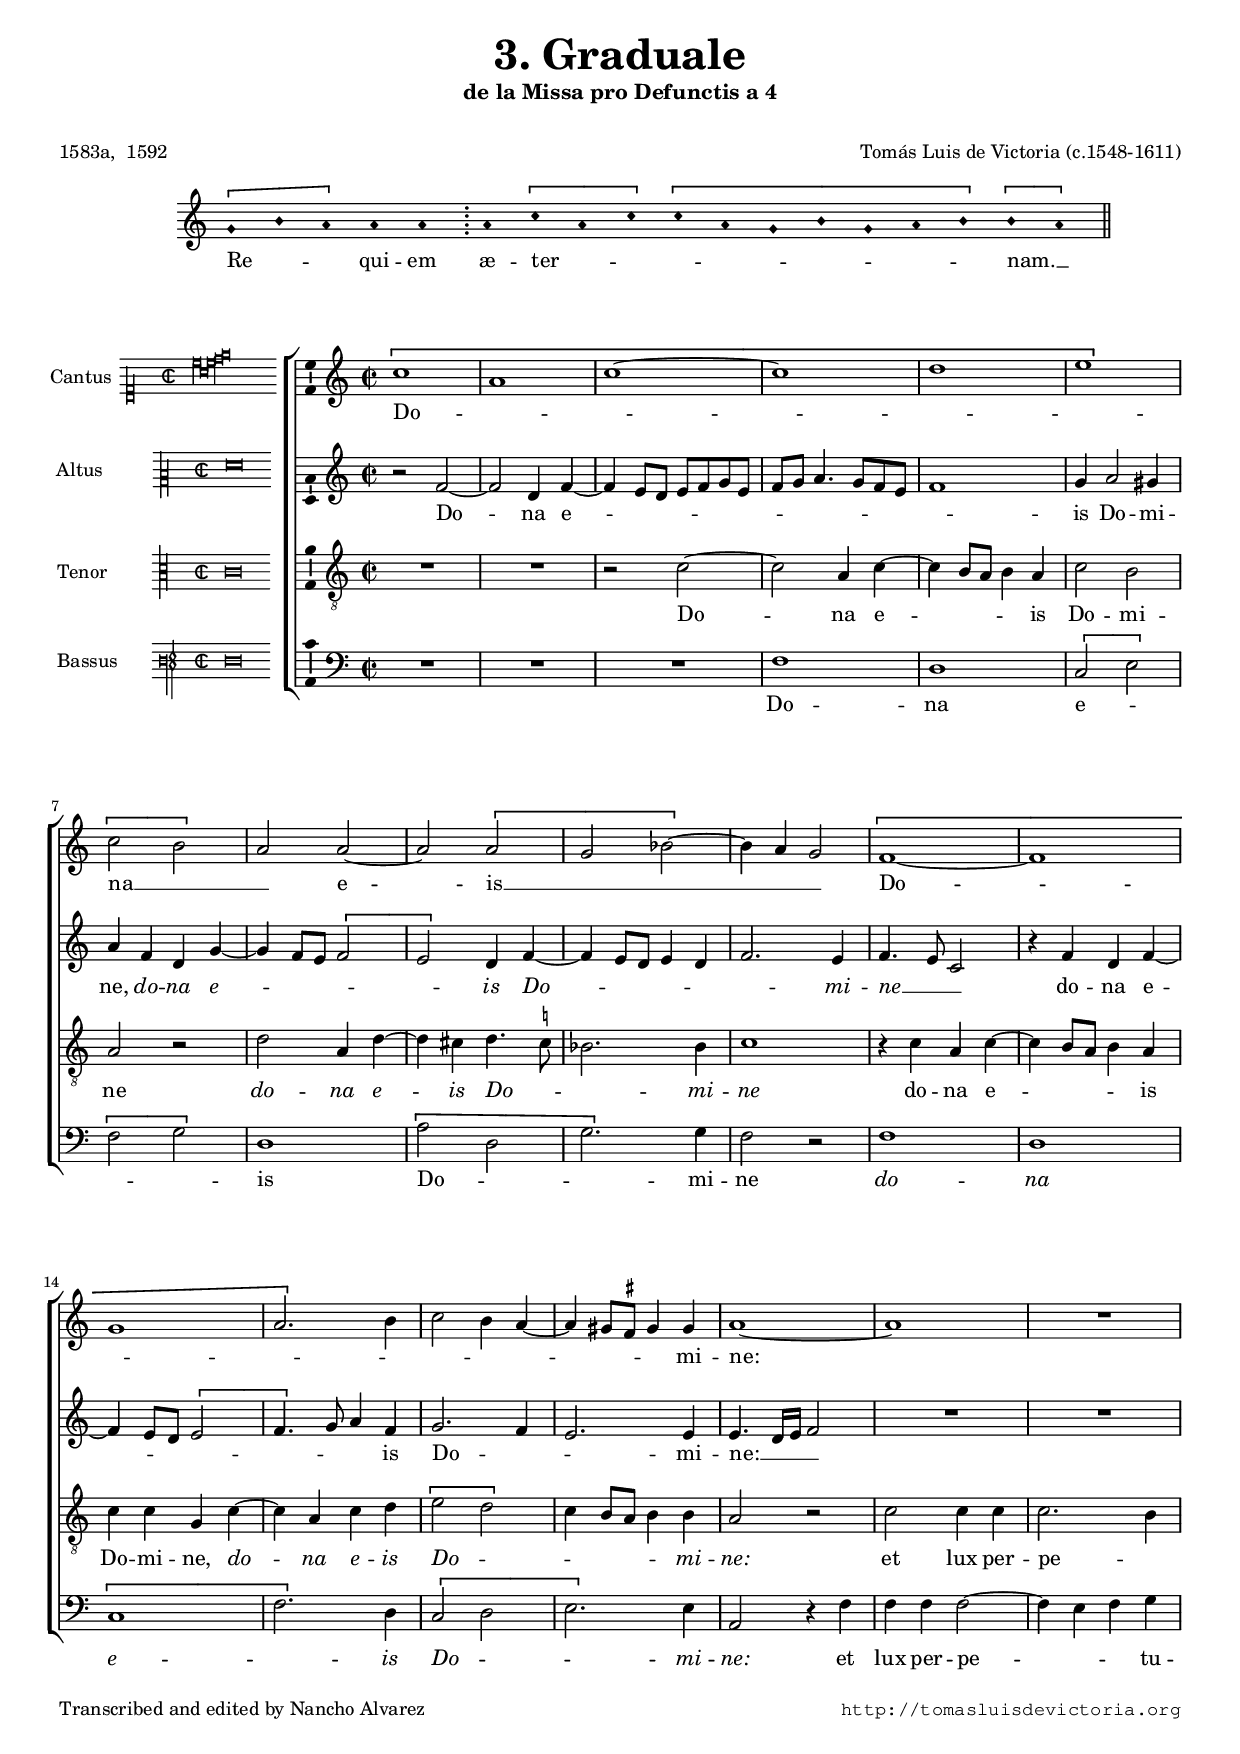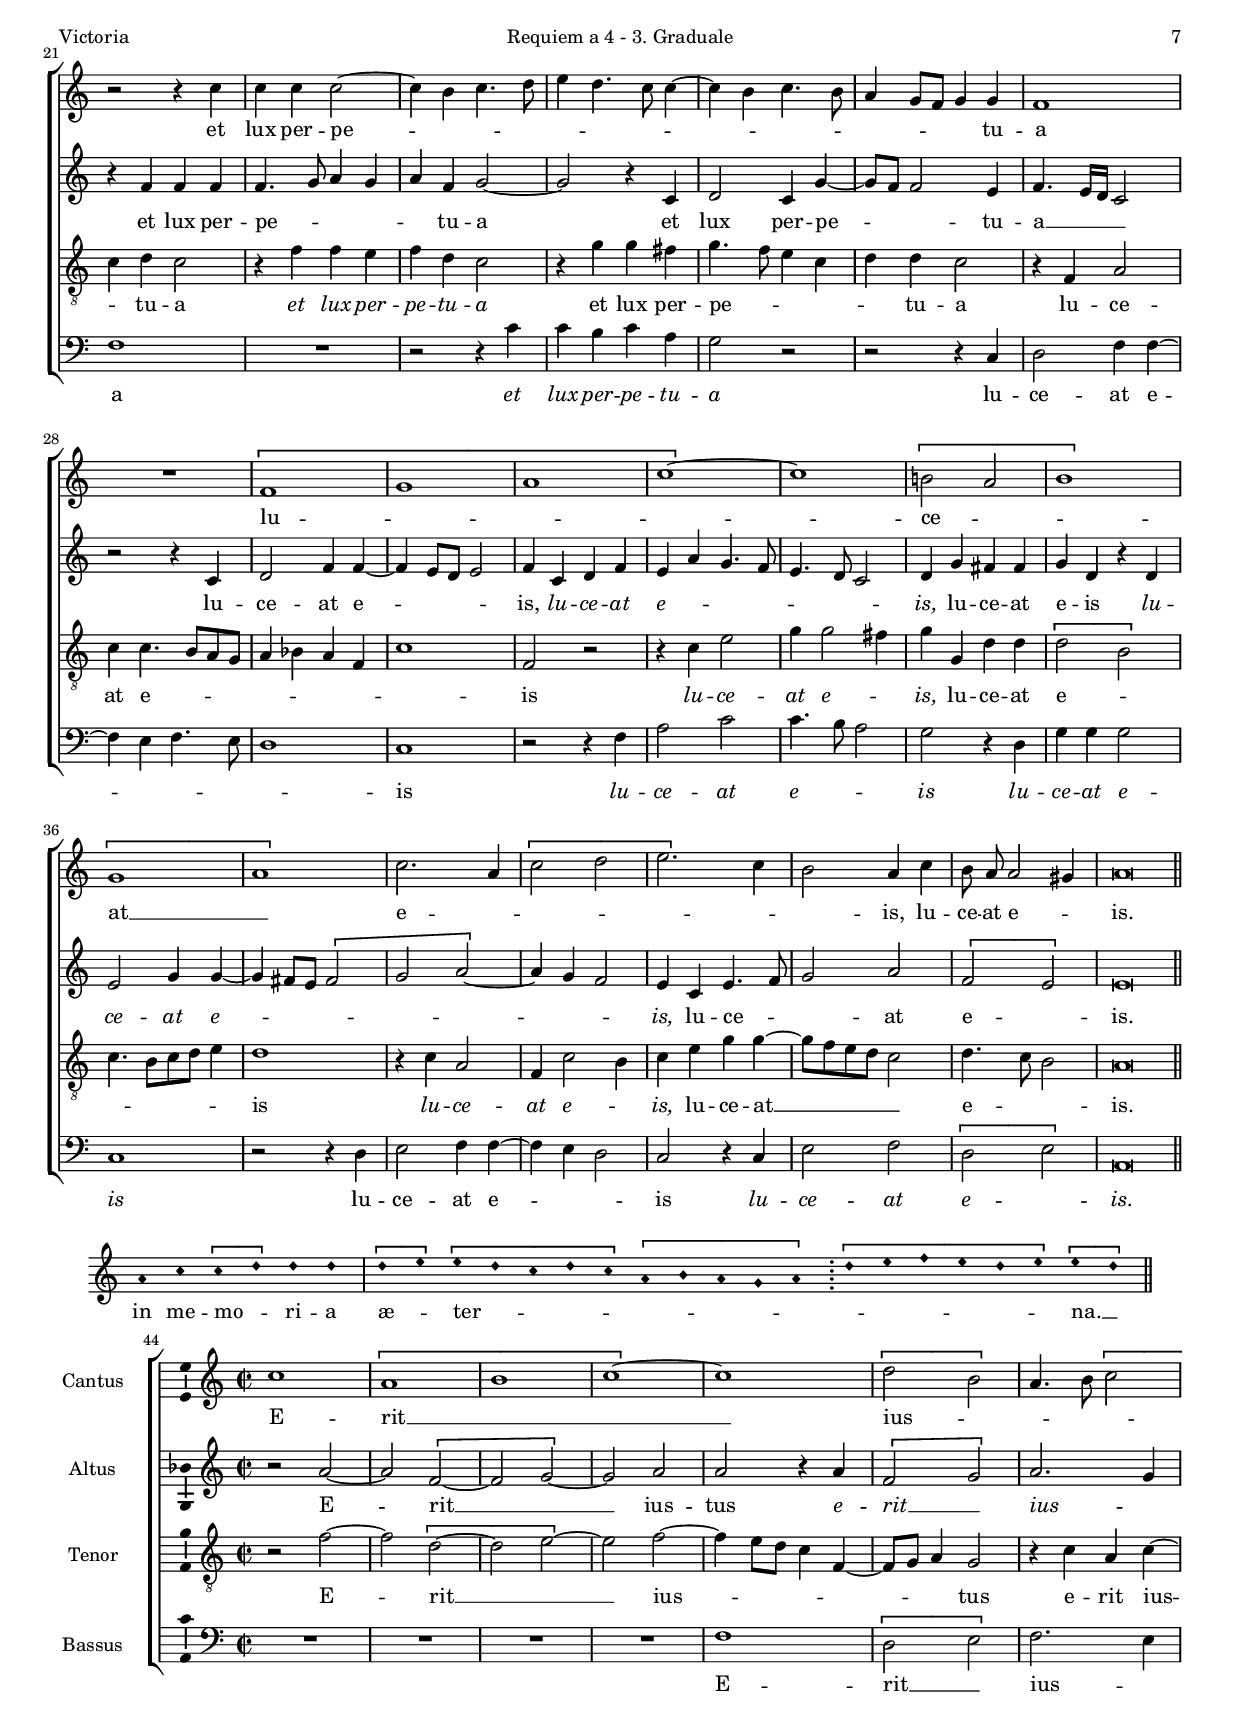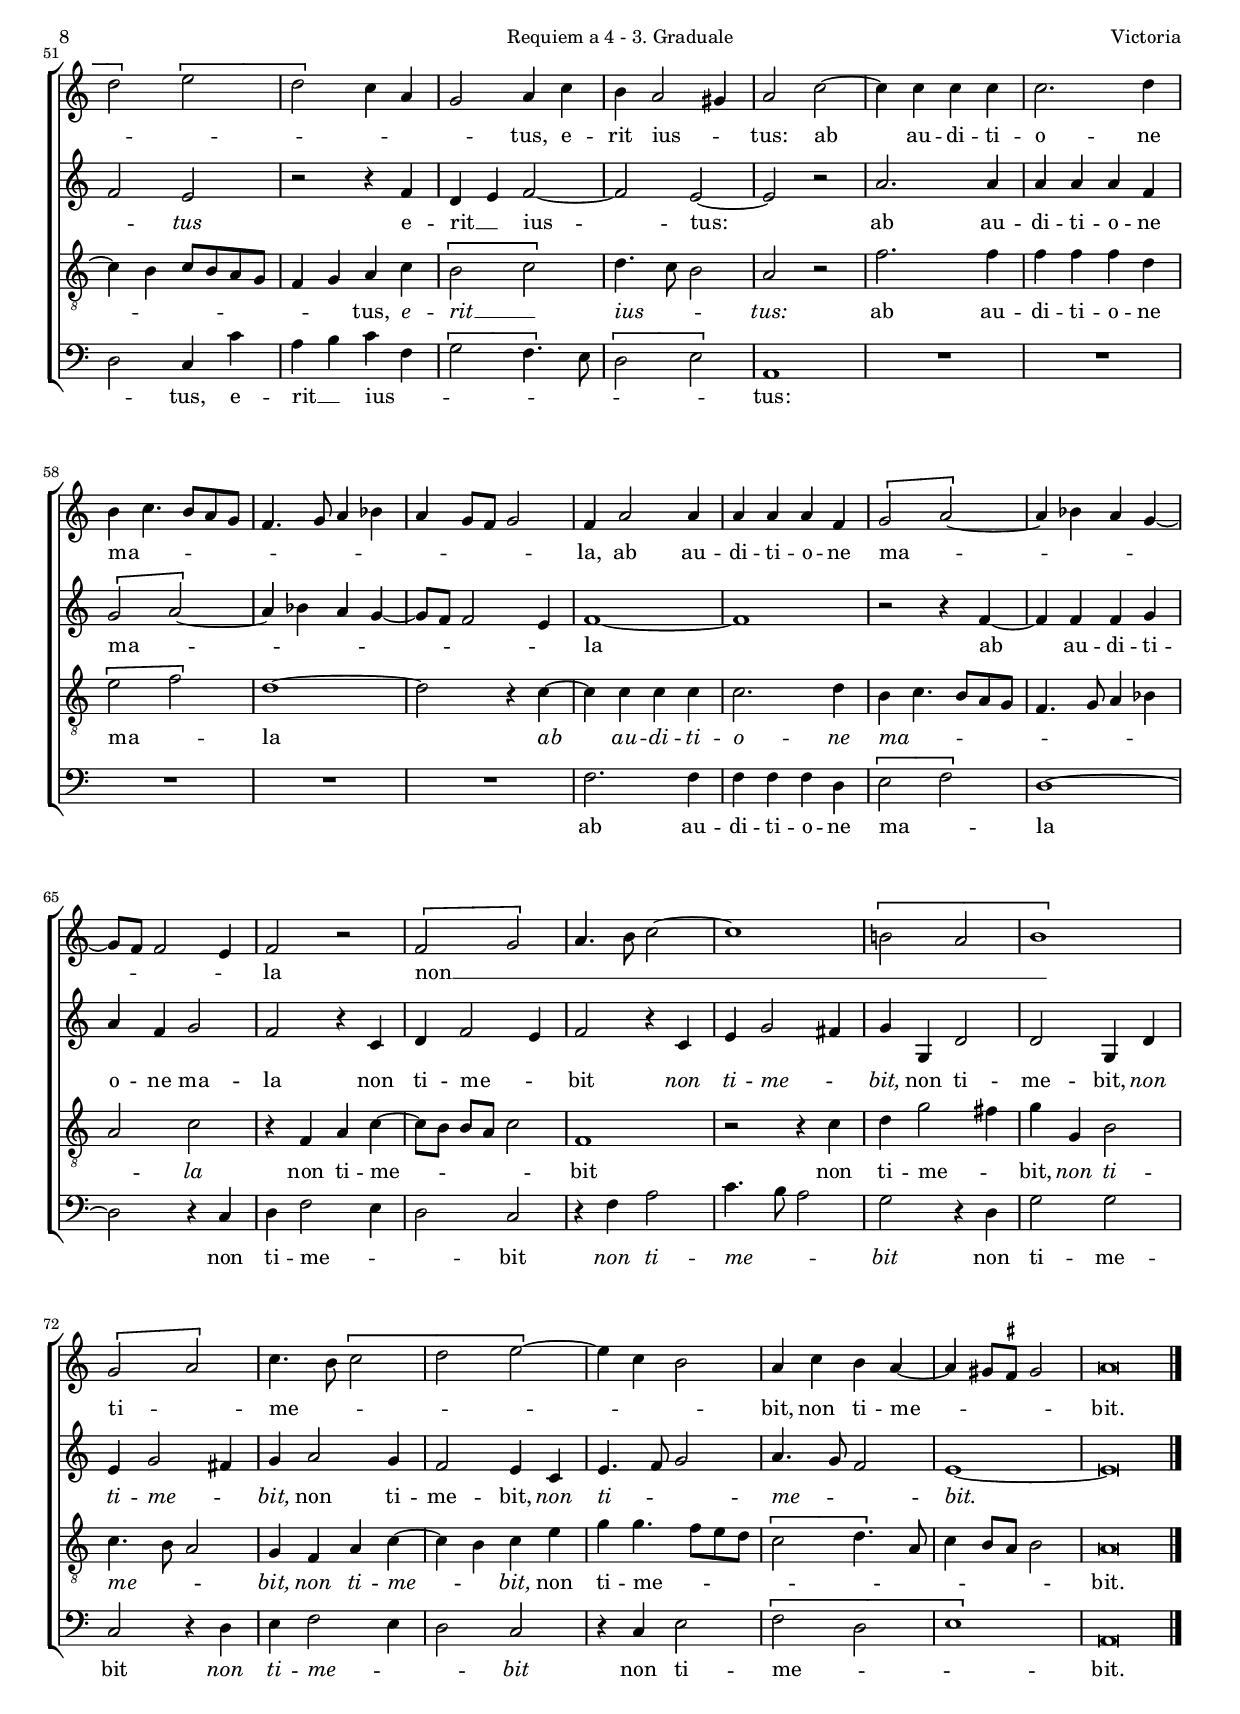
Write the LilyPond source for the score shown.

\version "2.18.0"

#(set-default-paper-size "a4")
#(set-global-staff-size 16.4)
#(ly:set-option 'point-and-click #f)
%mobile -s15.5 -i3.5 -ball

italicas=\override LyricText.font-shape = #'italic
rectas=\override LyricText.font-shape = #'upright
ss=\once \set suggestAccidentals = ##t
incipitwidth = 20
mtempo={\tempo 4 = 100}
mtempob={\tempo 4 = 50}

htitle="Requiem a 4 - 3. Graduale"
hcomposer="Victoria"

\header {
	title=\markup{\fontsize #3 "3. Graduale"}
	subtitle="de la Missa pro Defunctis a 4"
	subsubtitle=\markup{\null \vspace #1 }
	composer="Tomás Luis de Victoria (c.1548-1611)"
        pdfauthor=\composer
	%opus="(-)"
	poet=\markup{"1583a,  1592"}
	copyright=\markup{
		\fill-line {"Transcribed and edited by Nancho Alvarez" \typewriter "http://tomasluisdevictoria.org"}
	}
%	tagline=""
}

\markup{\null \vspace #.1 }
\score {\transpose c c {
<<
         \new Voice = "canto" \transpose c f {
         	 %\set Staff.instrumentName=""
                 \override Staff.TimeSignature.stencil = #'()
                 \override Stem.transparent = ##t
                 \set Score.timing = ##f
                 \override NoteHead.style = #'neomensural         
                 \clef "treble" 
                 \key g \major \clef treble
	\[d'4 fis' e'\] e' e' \bar ";"
	e' \[g' e' g'\] \[g' e' d' fis' d' e' fis'\] \[fis' e'\] \bar "||"
}
         \new Lyrics \lyricsto "canto" {
              Re -- _ _ qui -- em
æ -- ter -- _ _ _ _ _ _ _ _ _ nam. __ _
         }
>>
        }%transpose

\layout {
        \override LigatureBracket.padding = #1
        line-width=17.8\cm 
        indent=2.0\cm
        ragged-right = ##f
		%tablet line-width=16\cm
		%tablet indent=0\cm
}
}

%tablet \pageBreak


global={\key c \major \time 2/2 \skip 1*43 \bar "||"

}

cantus={
	\[c''1 |
	a' |
	c'' ~ |
	c'' |
%5
	d'' |
	e''\]
	\[c''2 b'\] |
	a' a' ~ |
	a' \[a' |
%10
	g' bes' ~ \] |
	bes'4 a' g'2 |
	\[f'1 ~ |
	f' |
	g' |
%15
	a'2.\] b'4 |
	c''2 b'4 a' ~ |
	a' gis'8 \ss fis' gis'4 gis' |
	a'1 ~ |
	a' |
%20
	R1*4/4 |
	r2 r4 c'' |
	c'' c'' c''2 ~ |
	c''4 b' c''4. d''8 |
	e''4 d''4. c''8 c''4 ~ |
%25
	c'' b' c''4. b'8 |
	a'4 g'8 f' g'4 g' |
	f'1 |
	R1*4/4 |
	\[f'1 |
%30
	g' |
	a' |
	c'' ~ \]
	c'' |
	\[b'!2 a' |
%35
	b'1\] |
	\[g' |
	a'\] |
	c''2. a'4 |
	\[c''2 d'' |
%40
	e''2.\] c''4 |
	b'2 a'4 c'' |
	\set Staff.autoBeaming = ##f
	b'8 a' a'2 gis'4 |
	\set Staff.autoBeaming = ##t
	a'\breve*1/2 |
}

altus={
	r2 f' ~ |
	f' d'4 f' ~ |
	f' e'8 d' e' f' g' e' |
	f' g' a'4. g'8 f' e' |
%5
	f'1 |
	g'4 a'2 gis'4 |
	a' f' d' g' ~ |
	g' f'8 e' \[f'2 |
	e'\] d'4 f' ~ |
%10
	f' e'8 d' e'4 d' |
	f'2. e'4 |
	f'4. e'8 c'2 |
	r4 f' d' f' ~ |
	f' e'8 d' \[e'2 |
%15
	f'4.\] g'8 a'4 f' |
	g'2. f'4 |
	e'2. e'4 |
	e'4. d'16 e' f'2 |
	R1*4/4 |
%20
	R1*4/4 |
	r4 f' f' f' |
	f'4. g'8 a'4 g' |
	a' f' g'2 ~ |
	g' r4 c' |
%25
	d'2 c'4 g' ~ |
	g'8 f' f'2 e'4 |
	f'4. e'16 d' c'2 |
	r r4 c' |
	d'2 f'4 f' ~ |
%30
	f' e'8 d' e'2 |
	f'4 c' d' f' |
	e' a' g'4. f'8 |
	e'4. d'8 c'2 |
	d'4 g' fis' fis' |
%35
	g' d' r d' |
	e'2 g'4 g' ~ |
	g' fis'8 e' \[fis'2 |
	g' a' ~ |\]
	a'4 g' f'2 |
%40
	e'4 c' e'4. f'8 |
	g'2 a' |
	\[f' e'\] |
	e'\breve*1/2 |
}

tenor={
	R1*4/4 |
	R1*4/4 |
	r2 c' ~ |
	c' a4 c' ~ |
%5
	c' b8 a b4 a |
	c'2 b |
	a r |
	d' a4 d' ~ |
	d' cis' d'4. \ss c'8 |
%10
	bes2. bes4 |
	c'1 |
	r4 c' a c' ~ |
	c' b8 a b4 a |
	c' c' g c' ~ |
%15
	c' a c' d' |
	\[e'2 d'\] |
	c'4 b8 a b4 b |
	a2 r |
	c' c'4 c' |
%20
	c'2. b4 |
	c' d' c'2 |
	r4 f' f' e' |
	f' d' c'2 |
	r4 g' g' fis' |
%25
	g'4. f'8 e'4 c' |
	d' d' c'2 |
	r4 f a2 |
	c'4 c'4. b8 a g |
	a4 bes a f |
%30
	c'1 |
	f2 r |
	r4 c' e'2 |
	g'4 g'2 fis'4 |
	g' g d' d' |
%35
	\[d'2 b\] |
	c'4.  b8[ c' d'] e'4 |
	d'1 |
	r4 c' a2 |
	f4 c'2 b4 |
%40
	c' e' g' g' ~ |
	g'8 f' e' d' c'2 |
	d'4. c'8 b2 |
	a\breve*1/2 |
}

bassus={
	R1*4/4 |
	R1*4/4 |
	R1*4/4 |
	f1 |
%5
	d |
	\[c2 e\] |
	\[f g\] |
	d1 |
	\[a2 d |
%10
	g2.\] g4 |
	f2 r |
	f1 |
	d |
	\[c |
%15
	f2.\] d4 |
	\[c2 d |
	e2.\] e4 |
	a,2 r4 f |
	f f f2 ~ |
%20
	f4 e f g |
	f1 |
	R1*4/4 |
	r2 r4 c' |
	c' b c' a |
%25
	g2 r |
	r r4 c |
	d2 f4 f ~ |
	f e f4. e8 |
	d1 |
%30
	c |
	r2 r4 f |
	a2 c' |
	c'4. b8 a2 |
	g r4 d |
%35
	g g g2 |
	c1 |
	r2 r4 d |
	e2 f4 f ~ |
	f e d2 |
%40
	c r4 c |
	e2 f |
	\[d e\] |
	a,\breve*1/2 |
}

textocantus=\lyricmode{
Do -- _ _ _ _ _ na __ _ _ e -- _ is __ _ _ _ _ _ 
Do -- _ _ _ _ _ _ _ _ _ _ _ mi -- ne: _
et lux per -- pe -- _ _ _ _ _ _ _ _ _ _ _ _ _ _ _ _ tu -- a
lu -- _ _ _ _ ce -- _ _ at __ _
e -- _ _ _ _ _ _ is,
lu -- ce -- at e -- _ is.
}

textoaltus=\lyricmode{
Do -- _ na e -- _ _ _ _ _ _ _ _ _ _ _ _ _ _ is
Do -- mi -- ne,
\italicas
do -- na e -- _ _ _ _ _ is Do -- _ _ _ _ _ _ mi -- ne __ _ _ 
\rectas
do -- na e -- _ _ _ _ _ _ _ is
Do -- _ _ mi -- ne: __ _ _ _ 
et lux per -- pe -- _ _ _ _ tu -- a _
et lux per -- pe -- _ _ _ tu -- a __ _ _ _ 
lu -- ce -- at e -- _ _ _ _ is,
\italicas lu -- ce -- at e -- _ _ _ _ _ _ is, \rectas
lu -- ce -- at e -- is
\italicas
lu -- ce -- at e -- _ _ _ _ _ _ _ _ _ is,
\rectas
lu -- ce -- _ _ at e -- _ is.
}

textotenor=\lyricmode{
Do -- _ na e -- _ _ _ _ is
Do -- mi -- ne
\italicas do -- na e -- _ is Do -- _ _ mi -- ne \rectas
do -- na e -- _ _ _ _ is
Do -- mi -- ne,
\italicas
do -- _ na e -- is
Do -- _ _ _ _ _ mi -- ne:
\rectas
et lux per -- pe -- _ _ tu -- a
\italicas et lux per -- pe -- tu -- a \rectas
et lux per -- pe -- _ _ _ _ tu -- a
lu -- ce -- at e -- _ _ _ _ _ _ _ _ is
\italicas lu -- ce -- at e -- _ is, \rectas
lu -- ce -- at e -- _ _ _ _ _ _ is
\italicas
lu -- ce -- at e -- _ is,
\rectas
lu -- ce -- at __ _ _ _ _ _ e -- _ _ is.
}

textobassus=\lyricmode{
Do -- na e -- _ _ _ is
Do -- _ _ mi -- ne
\italicas
do -- na e -- _ is
Do -- _ _ mi -- ne:
\rectas
et lux per -- pe -- _ _ _ tu -- a
\italicas et lux per -- pe -- tu -- a \rectas
lu -- ce -- at e -- _ _ _ _ _ is
\italicas
lu -- ce -- at e -- _ _ is
lu -- ce -- at e -- is
\rectas
lu -- ce -- at e -- _ _ _ is
\italicas lu -- ce -- at e -- _ is.
}



incipitcantus=\markup{
	\score{
		{ 
		\set Staff.instrumentName="Cantus "
		\override NoteHead.style = #'neomensural
		\override Staff.TimeSignature.style = #'neomensural
		\cadenzaOn 
		\clef "petrucci-c1"
		\key c \major
		\time 2/2
                \[c''\breve a' c''\longa d''\breve e'' \]
		} 

	\layout {
       \context {\Voice
               \remove Ligature_bracket_engraver
               \consists Mensural_ligature_engraver
       }
       line-width=\incipitwidth
       indent = 0
}
	}
}

incipitaltus=\markup{
	\score{
		{ 
		\set Staff.instrumentName="Altus         "
		\override NoteHead.style = #'neomensural 
		\override Staff.TimeSignature.style = #'neomensural
		\cadenzaOn 
		\clef "petrucci-c2"
		\key c \major
		\time 2/2
                f'\breve
		} 
	\layout { line-width=\incipitwidth indent = 0 }
	}
}


incipittenor=\markup{
	\score{
		{ 
		\set Staff.instrumentName="Tenor        "
		\override NoteHead.style = #'neomensural 
		\override Staff.TimeSignature.style = #'neomensural
		\cadenzaOn 
		\clef "petrucci-c3"
		\key c \major
		\time 2/2
                c'\breve
		} 
	\layout { line-width=\incipitwidth indent=0 }
	}
}

incipitbassus=\markup{
	\score{
		{ 
		\set Staff.instrumentName="Bassus      "
		\override NoteHead.style = #'neomensural
		\override Staff.TimeSignature.style = #'neomensural
		\cadenzaOn 
		\clef "petrucci-f3"
		\key c \major
		\time 2/2
                f\breve
		} 
	\layout { line-width=\incipitwidth indent = 0 }
	}
}

%\layout {
%       \context {\Voice
%               \remove Ligature_bracket_engraver
%               \consists Mensural_ligature_engraver
%       }
%       line-width=\incipitwidth
%       indent = 0
%}

\score {\transpose c' c'{
\new ChoirStaff<<

	\new Staff <<\global
	\new Voice="v1" {
		\set Staff.instrumentName=\incipitcantus
		\clef "treble"
		\cantus }
	\new Lyrics \lyricsto "v1" {\textocantus }
	>>

	\new Staff <<\global
	\new Voice="v2" {
		\set Staff.instrumentName=\incipitaltus
		\clef "treble"
		\altus }
	\new Lyrics \lyricsto "v2" {\textoaltus }
	>>
	
	\new Staff <<\global
	\new Voice="v3" {
		\set Staff.instrumentName=\incipittenor
		\clef "G_8"
		\tenor }
	\new Lyrics \lyricsto "v3" {\textotenor }
	>>

	\new Staff <<\global
	\new Voice="v4" {
		\set Staff.instrumentName=\incipitbassus
		\clef "bass"
		\bassus }
	\new Lyrics \lyricsto "v4" {\textobassus }
	>>
	
>>

	} % transpose

\layout{ 
	\context {\Lyrics 
		\override VerticalAxisGroup.staff-affinity = #UP
		\override VerticalAxisGroup.nonstaff-relatedstaff-spacing =
			#'((basic-distance . 0) (minimum-distance . 0) (padding . 1))
		\override LyricText.font-size = #1.2
		\override LyricHyphen.minimum-distance = #0.5
	}
	\context {\Score 
		tempoHideNote = ##t
		\override BarNumber.padding = #2 
	}
	\context {\Voice 
		melismaBusyProperties = #'()
		%autoBeaming = ##f
	}
	\context {\Staff 
                %\RemoveEmptyStaves
                %\override VerticalAxisGroup.remove-first = ##t
		\override VerticalAxisGroup.staff-staff-spacing =
			#'((basic-distance . 11) (minimum-distance . 0) (padding . 1))
		\consists Ambitus_engraver 
		\override LigatureBracket.padding = #1
	}
}

%\midi { \mtempo }

}

%tablet \pageBreak


\markup{\null \vspace #.4 } %notablet

\score {\transpose c c {
<<
         \new Voice = "canto" \transpose c f {
         	 %\set Staff.instrumentName=""
                 \override Staff.TimeSignature.stencil = #'()
                 \override Stem.transparent = ##t
                 \set Score.timing = ##f
                 \override NoteHead.style = #'neomensural         
                 \clef "treble" 
                 \key g \major
                 e'4 g' \[g' a'\] a' a' \bar "|"
	\[a' b'\] \[b' a' g' a' g'\] \[e' fis' e' d' e'\] \bar ";"
	\[a' b' c''  b' a' b'\] \[b' a'\] 
                 \bar "||"
         }
         \new Lyrics \lyricsto "canto" {
              in me -- mo -- _ ri -- a 
	æ -- _ ter -- _ _ _ _ _ _ _ _ _ _ _ _ _ _ _ na. __ _  
         }
>>
        }%transpose

\layout {
        \override LigatureBracket.padding = #1
        line-width=18.5\cm 
        indent=.5\cm
        ragged-right = ##f
		%tablet line-width=16\cm
		%tablet indent=0\cm
}
}

%tablet \pageBreak


%%%%%%%%%%%%%%%%%%%%%%%%%%%%%%%%%%%%%%%%%%%%%%%%%%%%%%%%%%%%%%%%%%%%%%%%%%%%%5

global={
  \set Score.currentBarNumber = #44 \bar ""
  \key c \major \time 2/2 
					\skip 1*35 \bar "|." 
}

cantus={
	c''1 |
%45
	\[a' |
	b' |
	c'' ~ \]
	c'' |
	\[d''2 b'\] |
%50
	a'4. b'8 \[c''2 |
	d''\] \[e'' |
	d''\] c''4 a' |
	g'2 a'4 c'' |
	b' a'2 gis'4 |
%55
	a'2 c'' ~ |
	c''4 c'' c'' c'' |
	c''2. d''4 |
	b' c''4. b'8 a' g' |
	f'4. g'8 a'4 bes' |
%60
	a' g'8 f' g'2 |
	f'4 a'2 a'4 |
	a' a' a' f' |
	\[g'2 a' ~ \]
	a'4 bes' a' g' ~ |
%65
	g'8 f' f'2 e'4 |
	f'2 r |
	\[f' g'\] |
	a'4. b'8 c''2 ~ |
	c''1 |
%70
	\[b'!2 a' |
	b'1\] |
	\[g'2 a'\] |
	c''4. b'8 \[c''2 |
	d'' e'' ~ \]
%75
	e''4 c'' b'2 |
	a'4 c'' b' a' ~ |
	a' gis'8 \ss fis' gis'2 |
	a'\breve*1/2
}

altus={
	r2 a' ~ |
%45
	a' \[f' ~ |
	f' g' ~ \]
	g' a' |
	a' r4 a' |
	\[f'2 g'\] |
%50
	a'2. g'4 |
	f'2 e' |
	r r4 f' |
	d' e' f'2 ~ |
	f' e' ~ |
%55
	e' r |
	a'2. a'4 |
	a' a' a' f' |
	\[g'2 a' ~ \]
	a'4 bes' a' g' ~ |
%60
	g'8 f' f'2 e'4 |
	f'1 ~ |
	f' |
	r2 r4 f' ~ |
	f' f' f' g' |
%65
	a' f' g'2 |
	f' r4 c' |
	d' f'2 e'4 |
	f'2 r4 c' |
	e' g'2 fis'4 |
%70
	g' g d'2 |
	d' g4 d' |
	e' g'2 fis'4 |
	g' a'2 g'4 |
	f'2 e'4 c' |
%75
	e'4. f'8 g'2 |
	a'4. g'8 f'2 |
	e'1 ~ |
	e'\breve*1/2
}

tenor={
	r2 f' ~ |
%45
	f' \[d' ~ |
	d' e' ~ \]
	e' f' ~ |
	f'4 e'8 d' c'4 f ~ |
	f8 g a4 g2 |
%50
	r4 c' a c' ~ |
	c' b c'8 b a g |
	f4 g a c' |
	\[b2 c'\] |
	d'4. c'8 b2 |
%55
	a r |
	f'2. f'4 |
	f' f' f' d' |
	\[e'2 f'\] |
	d'1 ~ |
%60
	d'2 r4 c' ~ |
	c' c' c' c' |
	c'2. d'4 |
	b c'4. b8 a g |
	f4. g8 a4 bes |
%65
	a2 c' |
	r4 f a c' ~ |
	c'8[ b] b[ a] c'2 |
	f1 |
	r2 r4 c' |
%70
	d' g'2 fis'4 |
	g' g b2 |
	c'4. b8 a2 |
	g4 f a c' ~ |
	c' b c' e' |
%75
	g' g'4. f'8 e' d' |
	\[c'2 d'4.\] a8 |
	c'4 b8 a b2 |
	a\breve*1/2
}

bassus={
	R1*4/4 |
%45
	R1*4/4 |
	R1*4/4 |
	R1*4/4 |
	f1 |
	\[d2 e\] |
%50
	f2. e4 |
	d2 c4 c' |
	a b c' f |
	\[g2 f4.\] e8 |
	\[d2 e\] |
%55
	a,1 |
	R1*4/4 |
	R1*4/4 |
	R1*4/4 |
	R1*4/4 |
%60
	R1*4/4 |
	f2. f4 |
	f f f d |
	\[e2 f\] |
	d1 ~ |
%65
	d2 r4 c |
	d f2 e4 |
	d2 c |
	r4 f a2 |
	c'4. b8 a2 |
%70
	g r4 d |
	g2 g |
	c r4 d |
	e f2 e4 |
	d2 c |
%75
	r4 c e2 |
	\[f d |
	e1\] |
	a,\breve*1/2
}

textocantus=\lyricmode{
E -- rit __ _ _ _ ius -- _ _ _ _ _ _ _ _ _ _ tus,
e -- rit ius -- _ tus:
ab _ au -- di -- ti -- o -- ne ma -- _ _ _ _ _ _ _ _ _ _ _ _ la,
ab au -- di -- ti -- o -- ne ma -- _ _ _ _ _ _ _ _ _ la
non __ _ _ _ _ _ _ _ _ ti -- _ me -- _ _ _ _ _ _ _ bit,
non ti -- me -- _ _ _ _ bit.
}

textoaltus=\lyricmode{
E -- _ rit __ _ _ _ 
ius -- tus
\italicas
e -- rit __ _ ius -- _ _ tus
\rectas
e -- rit __ _ ius -- _ tus: _
ab au -- di -- ti -- o -- ne ma -- _ _ _ _ _ _ _ _ _ la _
ab _ au -- di -- ti -- o -- ne ma -- la
non ti -- me -- _ bit
\italicas non ti -- me -- _ bit, \rectas
non ti -- me -- bit,
\italicas non ti -- me -- _ bit, \rectas
non ti -- me -- bit,
\italicas 
non ti -- _ _ me -- _ _ bit. _
}

textotenor=\lyricmode{
E -- _ rit __ _ _ _ 
ius -- _ _ _ _ _ _ _ _ tus
e -- rit ius -- _ _ _ _ _ _ _ _ tus,
\italicas e -- rit __ _ ius -- _ _ tus: \rectas
ab au -- di -- ti -- o -- ne ma -- _ la _
\italicas
ab _ au -- di -- ti -- o -- ne ma -- _ _ _ _ _ _ _ _ _ la
\rectas
non ti -- me -- _ _ _ _ _ bit
non ti -- me -- _ bit,
\italicas
non ti -- me -- _ _ bit,
non ti -- me -- _ _ bit,
\rectas
non ti -- me -- _ _ _ _ _ _ _ _ _ _ bit.
}

textobassus=\lyricmode{
E -- rit __ _ ius -- _ _ tus,
e -- rit __ _ ius -- _ _ _ _ _ _ tus:
ab au -- di -- ti -- o -- ne ma -- _ la _
non ti -- me -- _ _ bit
\italicas non ti -- me -- _ _ bit \rectas
non ti -- me -- bit
\italicas non ti -- me -- _ _ bit \rectas
non ti -- me -- _ _ bit.
}

\score {\transpose c' c'{
\new ChoirStaff<<

        \new Staff <<\global
        \new Voice="v1" {
                \set Staff.instrumentName="Cantus "
                \clef "treble"
                \cantus }
        \new Lyrics \lyricsto "v1" {\textocantus }
        >>

        \new Staff <<\global
        \new Voice="v2" {
                \set Staff.instrumentName="Altus "
                \clef "treble"
                \altus }
        \new Lyrics \lyricsto "v2" {\textoaltus }
        >>
        
        \new Staff <<\global
        \new Voice="v3" {
                \set Staff.instrumentName="Tenor "
                \clef "G_8"
                \tenor }
        \new Lyrics \lyricsto "v3" {\textotenor }
        >>

        \new Staff <<\global
        \new Voice="v4" {
                \set Staff.instrumentName="Bassus "
                \clef "bass"
                \bassus }
        \new Lyrics \lyricsto "v4" {\textobassus }
        >>
        
>>

        }%transpose

\layout{ 
        indent=1.7\cm
        \context {\Lyrics 
                \override VerticalAxisGroup.staff-affinity = #UP
                \override VerticalAxisGroup.nonstaff-relatedstaff-spacing =
                       #'((basic-distance . 0) (minimum-distance . 0) (padding . 1))
                \override LyricText.font-size = #1.2
                \override LyricHyphen.minimum-distance = #0.5
        }
        \context {\Score 
                tempoHideNote = ##t
                \override BarNumber.padding = #2 
        }
        \context {\Voice 
                melismaBusyProperties = #'()
                %autoBeaming = ##f
        }
        \context {\Staff 
               %\RemoveEmptyStaves
               %\override VerticalAxisGroup.remove-first = ##t
                \override VerticalAxisGroup.staff-staff-spacing =
                        #'((basic-distance . 11) (minimum-distance . 0) (padding . 1))
                \consists Ambitus_engraver 
                \override LigatureBracket.padding = #1
        }
}

%\midi { \mtempo }

}


\paper{
	evenHeaderMarkup=\markup  \fill-line { \fromproperty #'page:page-number-string \htitle \hcomposer }
	oddHeaderMarkup= \markup  \fill-line { \on-the-fly #not-first-page \hcomposer \on-the-fly #not-first-page \htitle \on-the-fly #not-first-page \fromproperty #'page:page-number-string }
	%system-count=20
	%page-count = 3
	ragged-last-bottom = ##f
	indent=4.0\cm
	system-system-spacing =
	#'((basic-distance . 20) (minimum-distance . 0) (padding . 5))
	top-system-spacing = % header
	#'((basic-distance . 8) (minimum-distance . 0) (padding . 0))
	last-bottom-spacing = % footer
	#'((basic-distance . 12) (minimum-distance . 0) (padding . 0))
	markup-system-spacing.padding = #1.5

first-page-number=6
oddHeaderMarkup=\markup \fill-line {\hcomposer \htitle \fromproperty #'page:page-number-string }
evenHeaderMarkup=\markup \fill-line {\on-the-fly #not-first-page \fromproperty #'page:page-number-string \on-the-fly #not-first-page \htitle \on-the-fly #not-first-page \hcomposer }
}